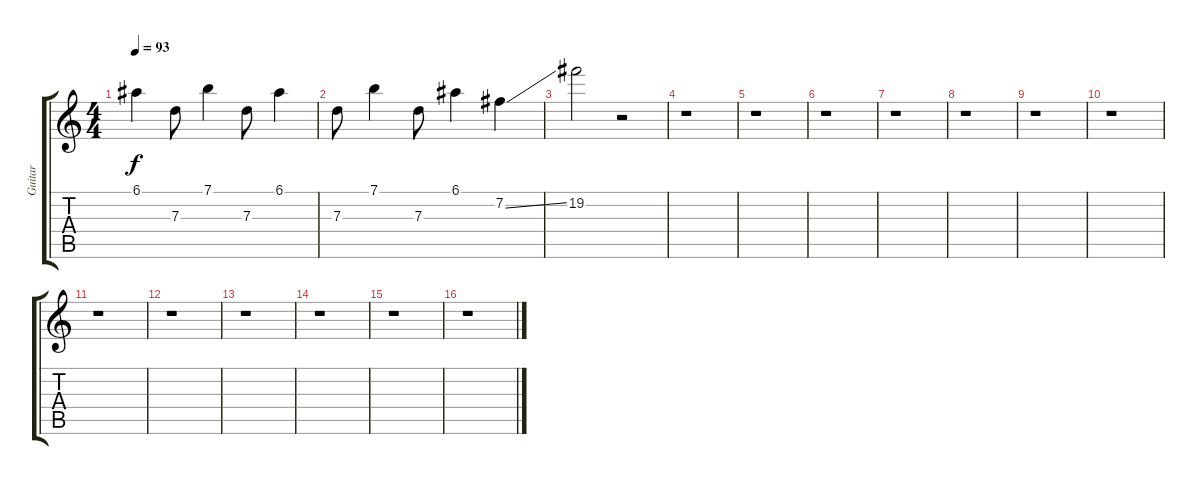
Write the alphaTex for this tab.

\track ("Guitar" "Guitar") {instrument overdrivenguitar}
\staff {score tabs}
\tuning (E4 B3 G3 D3 A2 E2) {hide}
\ts (4 4)
\tempo 93
\clef g2
\ks c
6.1.4{dy f} 7.3.8 7.1.4 7.3.8 6.1.4 |
7.3.8 7.1.4 7.3.8 6.1.4 7.2{ss}.4 |
19.2.2 r.2 |
r.1 |
r.1 |
r.1 |
r.1 |
r.1 |
r.1 |
r.1 |
r.1 |
r.1 |
r.1 |
r.1 |
r.1 |
r.1
